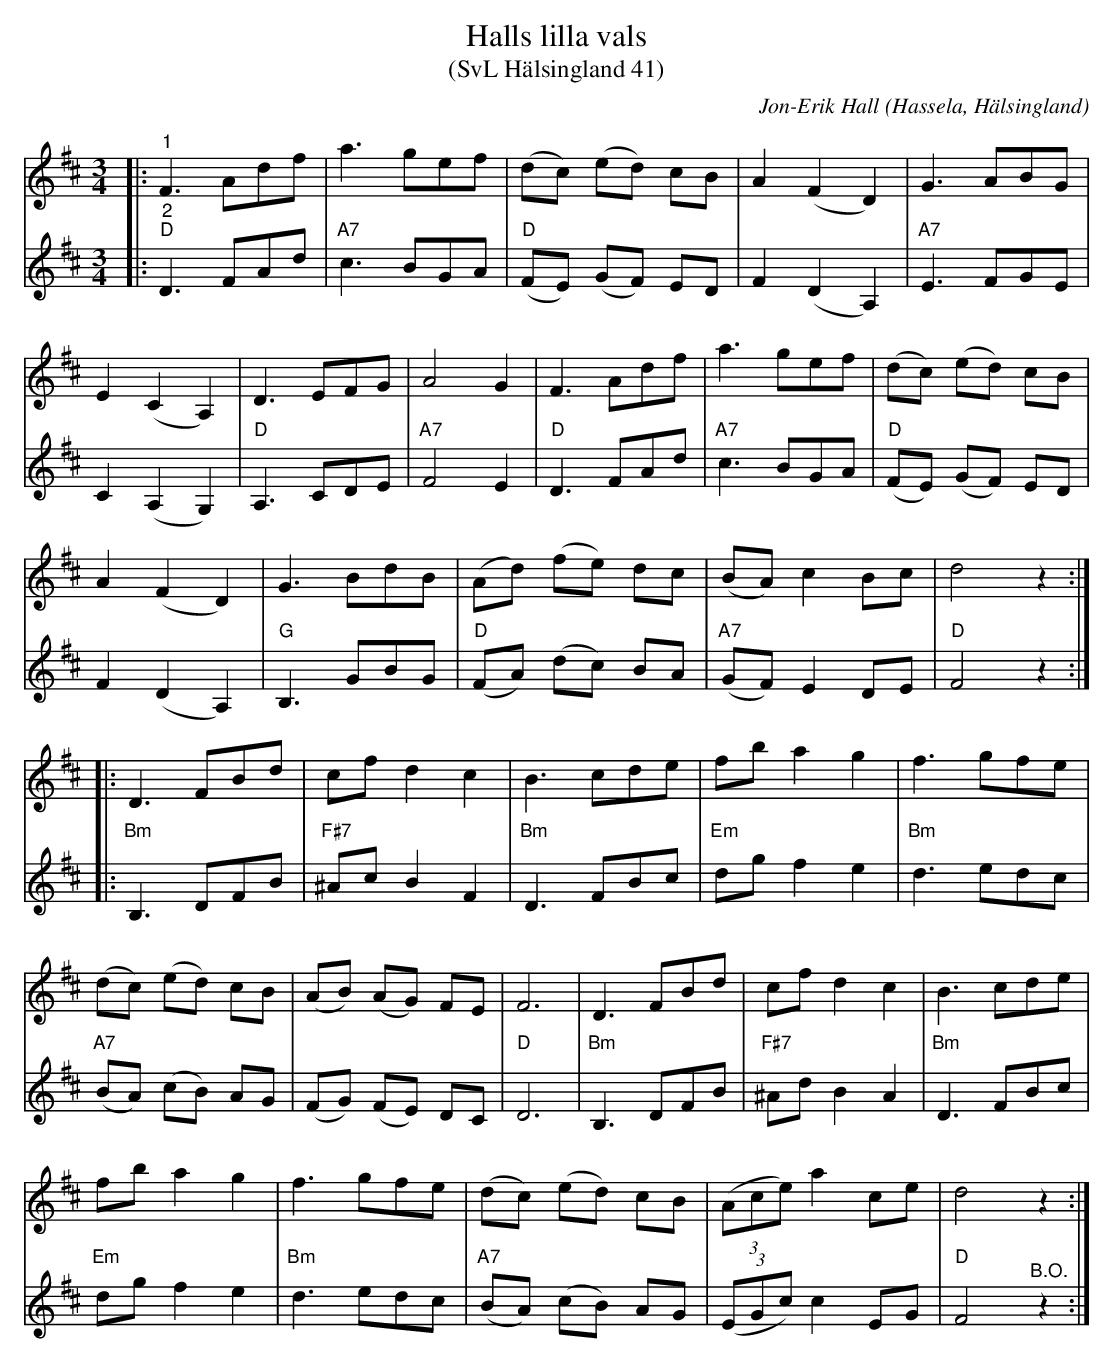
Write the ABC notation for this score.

X:1
T:Halls lilla vals
T:(SvL Hälsingland 41)
C:Jon-Erik Hall
O:Hassela, Hälsingland
L:1/8
M:3/4
K:D
V:1
|:"^1" F3 Adf | a3 gef | (dc) (ed) cB | A2 (F2 D2) | G3 ABG |
E2 (C2 A,2) | D3 EFG | A4 G2 | F3 Adf | a3 gef | (dc) (ed) cB |
A2 (F2 D2) | G3 BdB | (Ad) (fe) dc | (BA) c2 Bc | d4 z2 ::
D3 FBd | cf d2 c2 | B3 cde | fb a2 g2 | f3 gfe |
(dc) (ed) cB | (AB) (AG) FE | F6 | D3 FBd | cf d2 c2 | B3 cde |
fb a2 g2 | f3 gfe | (dc) (ed) cB | (3(Ace) a2 ce | d4 z2 :|
V:2
|:"^2""D" D3 FAd |"A7" c3 BGA |"D" (FE) (GF) ED | F2 (D2 A,2) |"A7" E3 FGE | C2 (A,2 G,2) | "D" A,3 CDE |"A7" F4 E2 |
"D" D3 FAd |"A7" c3 BGA |"D" (FE) (GF) ED | F2 (D2 A,2) | "G" B,3 GBG |"D" (FA) (dc) BA |"A7" (GF) E2 DE |"D" F4 z2 ::
"Bm" B,3 DFB |"F#7" ^Ac B2 F2 | "Bm" D3 FBc |"Em" dg f2 e2 |"Bm" d3 edc |"A7" (BA) (cB) AG | (FG) (FE) DC |"D" D6 |
"Bm" B,3 DFB |"F#7" ^Ad B2 A2 |"Bm" D3 FBc |"Em" dg f2 e2 |"Bm" d3 edc |"A7" (BA) (cB) AG | (3(EGc) c2 EG |"D" F4"^B.O." z2 :|
